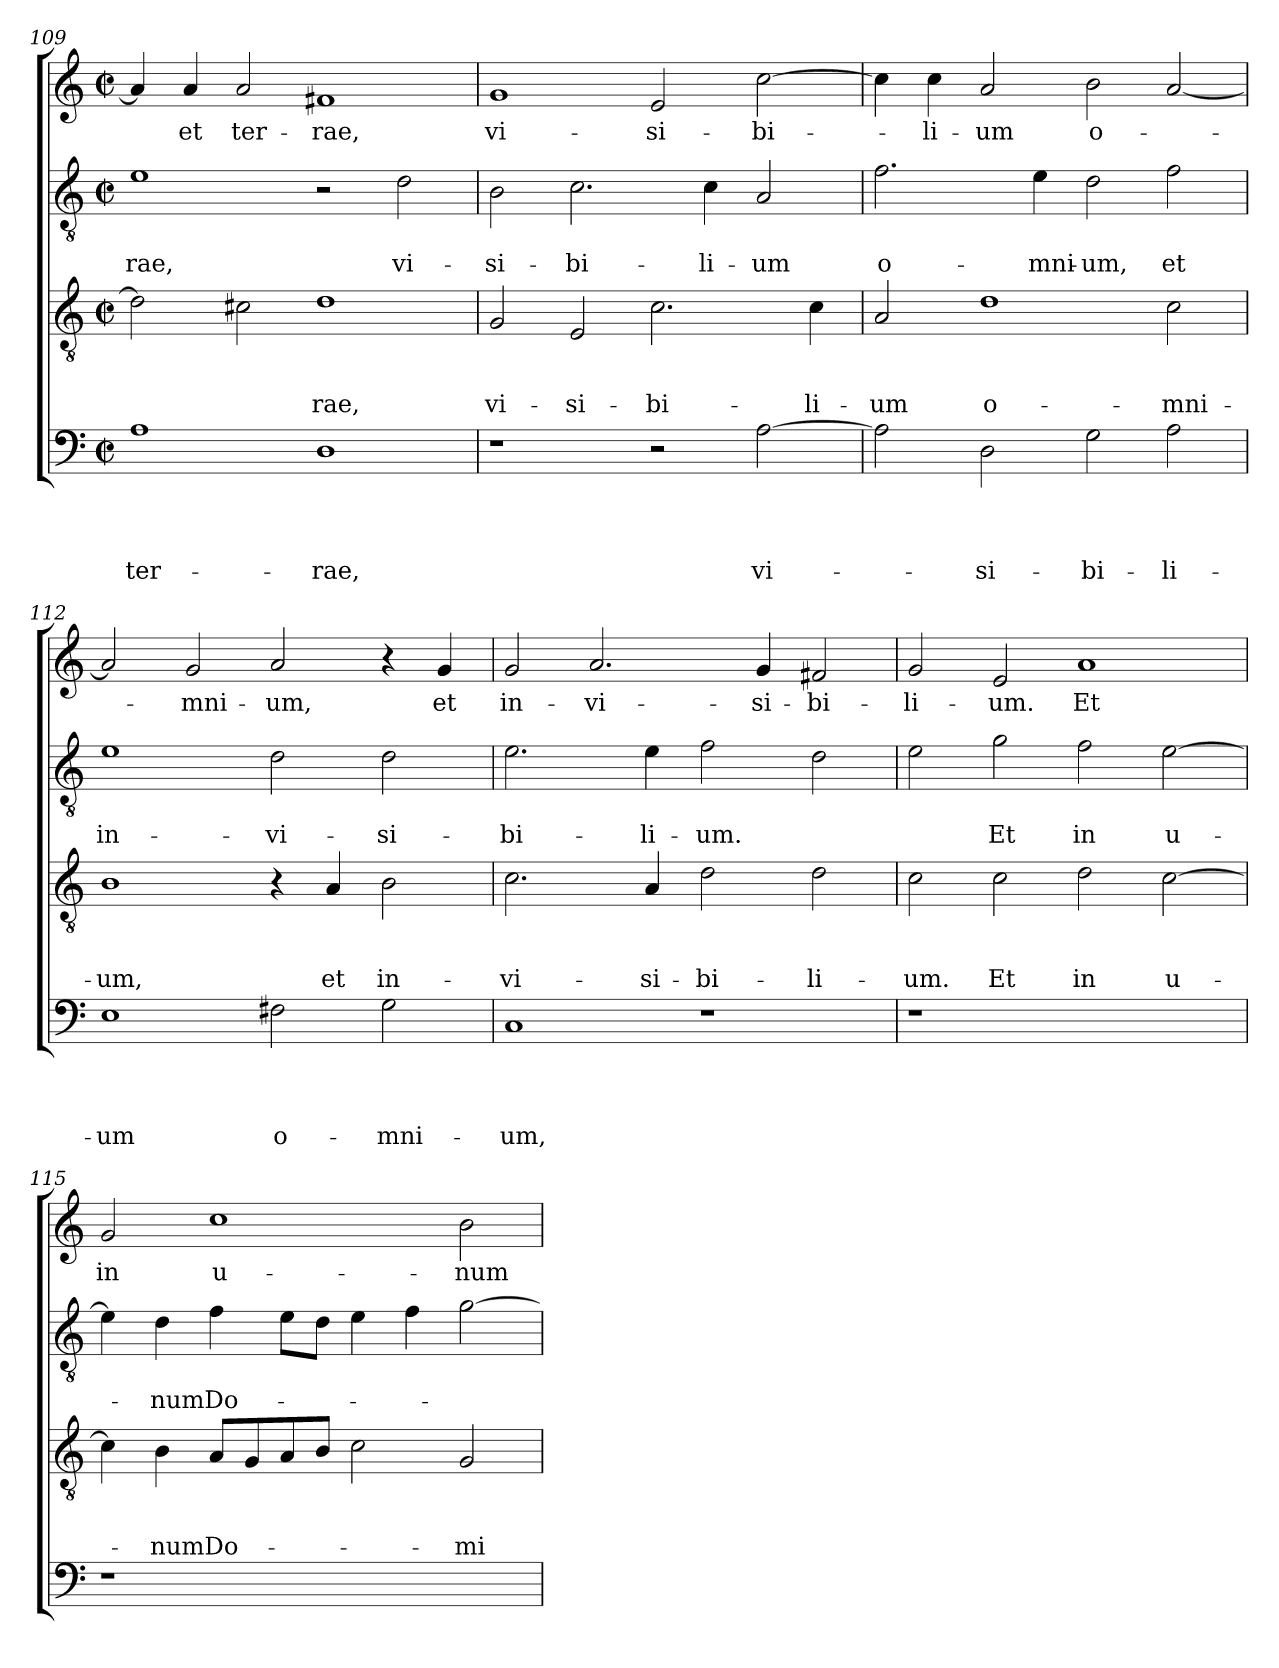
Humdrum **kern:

**kern	**text	**text	**text	**text	**kern	**text	**text	**text	**kern	**text	**text	**kern	**text
*part4	*part4	*part4	*part4	*part4	*part3	*part3	*part3	*part3	*part2	*part2	*part2	*part1	*part1
*staff4	*staff4	*staff4	*staff4	*staff4	*staff3	*staff3	*staff3	*staff3	*staff2	*staff2	*staff2	*staff1	*staff1
!!LO:PB:g=z
*clefF4	*	*	*	*	*clefGv2	*	*	*	*clefGv2	*	*	*clefG2	*
*k[]	*	*	*	*	*k[]	*	*	*	*k[]	*	*	*k[]	*
*C:	*	*	*	*	*C:	*	*	*	*C:	*	*	*C:	*
*M2/2	*	*	*	*	*M2/2	*	*	*	*M2/2	*	*	*M2/2	*
*met(c|)	*	*	*	*	*met(c|)	*	*	*	*met(c|)	*	*	*met(c|)	*
=109	=109	=109	=109	=109	=109	=109	=109	=109	=109	=109	=109	=109	=109
1A	.	.	.	ter-	2d\]	.	.	.	1e	.	-rae,	4a/]	.
.	.	.	.	.	.	.	.	.	.	.	.	4a/	et
.	.	.	.	.	2c#X\	.	.	.	.	.	.	2a/	ter-
1D	.	.	.	-rae,	1d	.	.	-rae,	2r	.	.	1f#X	-rae,
.	.	.	.	.	.	.	.	.	2d\	.	vi-	.	.
=110	=110	=110	=110	=110	=110	=110	=110	=110	=110	=110	=110	=110	=110
1r	.	.	.	.	2G/	.	.	vi-	2B\	.	-si-	1g	vi-
.	.	.	.	.	2E/	.	.	-si-	2.c\	.	-bi-	.	.
2r	.	.	.	.	2.c\	.	.	-bi-	.	.	.	2e/	-si-
.	.	.	.	.	.	.	.	.	4c\	.	-li-	.	.
[2A\	.	.	.	vi-	.	.	.	.	2A/	.	-um	[2cc\	-bi-
.	.	.	.	.	4c\	.	.	-li-	.	.	.	.	.
=111	=111	=111	=111	=111	=111	=111	=111	=111	=111	=111	=111	=111	=111
2A\]	.	.	.	.	2A/	.	.	-um	2.f\	.	o-	4cc\]	.
.	.	.	.	.	.	.	.	.	.	.	.	4cc\	-li-
2D\	.	.	.	-si-	1d	.	.	o-	.	.	.	2a/	-um
.	.	.	.	.	.	.	.	.	4e\	.	-mni-	.	.
2G\	.	.	.	-bi-	.	.	.	.	2d\	.	-um,	2b\	o-
2A\	.	.	.	-li-	2c\	.	.	-mni-	2f\	.	et	[2a/	.
=112	=112	=112	=112	=112	=112	=112	=112	=112	=112	=112	=112	=112	=112
1E	.	.	.	-um	1B	.	.	-um,	1e	.	in-	2a/]	.
.	.	.	.	.	.	.	.	.	.	.	.	2g/	-mni-
2F#X\	.	.	.	o-	4r	.	.	.	2d\	.	-vi-	2a/	-um,
.	.	.	.	.	4A/	.	.	et	.	.	.	.	.
2G\	.	.	.	-mni-	2B\	.	.	in-	2d\	.	-si-	4r	.
.	.	.	.	.	.	.	.	.	.	.	.	4g/	et
=113	=113	=113	=113	=113	=113	=113	=113	=113	=113	=113	=113	=113	=113
1C	.	.	.	-um,	2.c\	.	.	-vi-	2.e\	.	-bi-	2g/	in-
.	.	.	.	.	.	.	.	.	.	.	.	2.a/	-vi-
.	.	.	.	.	4A/	.	.	-si-	4e\	.	-li-	.	.
1r	.	.	.	.	2d\	.	.	-bi-	2f\	.	-um.	.	.
.	.	.	.	.	.	.	.	.	.	.	.	4g/	-si-
.	.	.	.	.	2d\	.	.	-li-	2d\	.	.	2f#X/	-bi-
=114	=114	=114	=114	=114	=114	=114	=114	=114	=114	=114	=114	=114	=114
1r	.	.	.	.	2c\	.	.	-um.	2e\	.	.	2g/	-li-
.	.	.	.	.	2c\	.	.	Et	2g\	.	Et	2e/	-um.
1ryy	.	.	.	.	2d\	.	.	in	2f\	.	in	1a	Et
.	.	.	.	.	[2c\	.	.	u-	[2e\	.	u-	.	.
!!LO:LB:g=z
=115	=115	=115	=115	=115	=115	=115	=115	=115	=115	=115	=115	=115	=115
1r	.	.	.	.	4c\]	.	.	.	4e\]	.	.	2g/	in
.	.	.	.	.	4B\	.	.	-num	4d\	.	-num	.	.
.	.	.	.	.	8A/L	.	.	Do-	4f\	.	Do-	1cc	u-
.	.	.	.	.	8G/	.	.	.	.	.	.	.	.
.	.	.	.	.	8A/	.	.	.	8e\L	.	.	.	.
.	.	.	.	.	8B/J	.	.	.	8d\J	.	.	.	.
1ryy	.	.	.	.	2c\	.	.	.	4e\	.	.	.	.
.	.	.	.	.	.	.	.	.	4f\	.	.	.	.
.	.	.	.	.	2G/	.	.	-mi-	[2g\	.	.	2b\	-num
=	=	=	=	=	=	=	=	=	=	=	=	=	=
*-	*-	*-	*-	*-	*-	*-	*-	*-	*-	*-	*-	*-	*-
